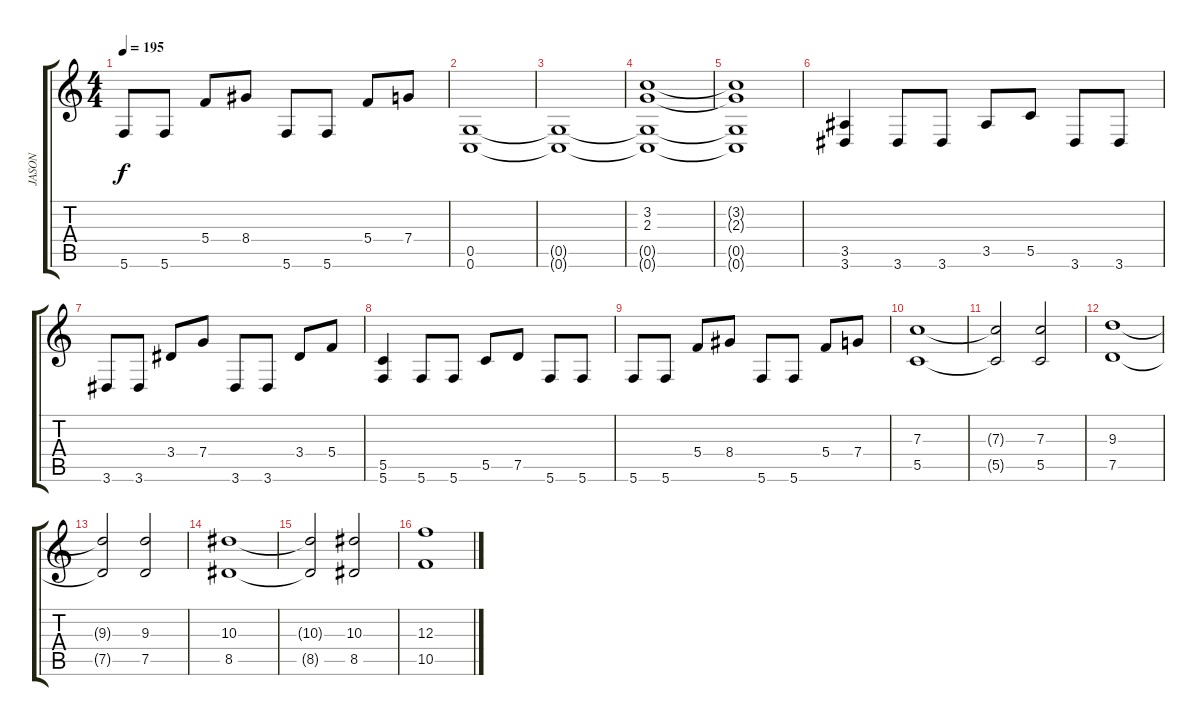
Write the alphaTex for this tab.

\track ("JASON" "JASON") {instrument distortionguitar}
\staff {score tabs}
\tuning (D4 A3 F3 C3 G2 C2) {hide}
\ts (4 4)
\tempo 195
\clef g2
\ks c
5.6.8{dy f} 5.6.8 5.4.8 8.4.8 5.6.8 5.6.8 5.4.8 7.4.8 |
(0.5 0.6).1 |
(0.5{t} 0.6{t}).1 |
(3.2 2.3 0.5{t} 0.6{t}).1 |
(3.2{t} 2.3{t} 0.5{t} 0.6{t}).1 |
(3.5 3.6).4 3.6.8 3.6.8 3.5.8 5.5.8 3.6.8 3.6.8 |
3.6.8 3.6.8 3.4.8 7.4.8 3.6.8 3.6.8 3.4.8 5.4.8 |
(5.5 5.6).4 5.6.8 5.6.8 5.5.8 7.5.8 5.6.8 5.6.8 |
5.6.8 5.6.8 5.4.8 8.4.8 5.6.8 5.6.8 5.4.8 7.4.8 |
(7.3 5.5).1 |
(7.3{t} 5.5{t}).2 (7.3 5.5).2 |
(9.3 7.5).1 |
(9.3{t} 7.5{t}).2 (9.3 7.5).2 |
(10.3 8.5).1 |
(10.3{t} 8.5{t}).2 (10.3 8.5).2 |
(12.3 10.5).1
